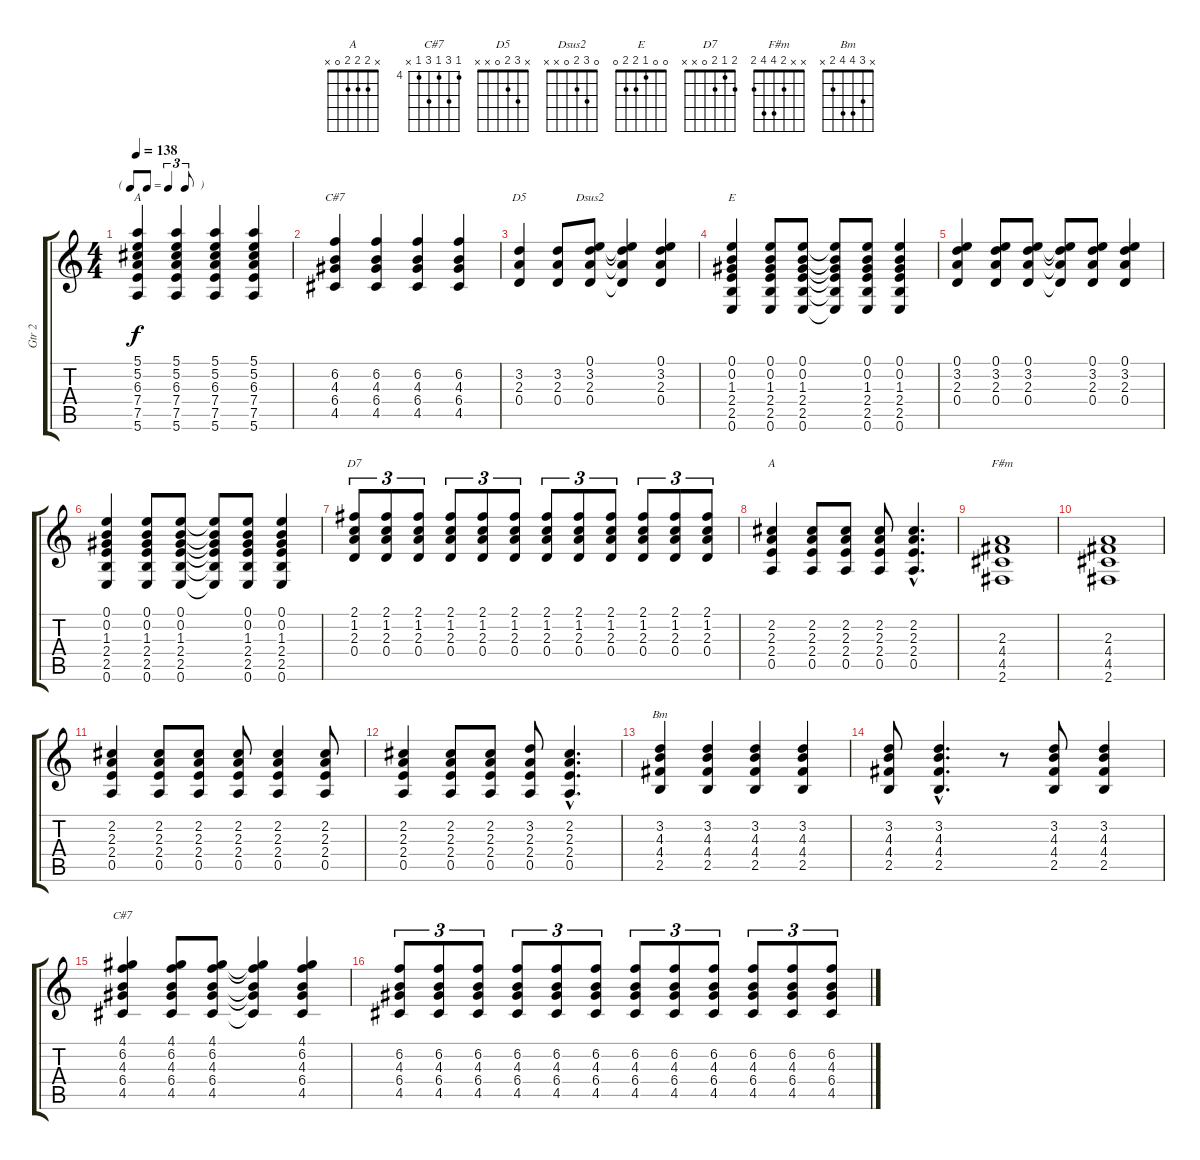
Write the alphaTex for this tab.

\track ("Gtr 2" "Gtr 2") {instrument overdrivenguitar}
\staff {score tabs}
\tuning (E4 B3 G3 D3 A2 E2) {hide}
\chord ("A" 5 5 6 7 7 5) {firstfret 5}
\chord ("C#7" x 6 4 6 4 x) {firstfret 4}
\chord ("D5" x 3 2 0 x x)
\chord ("Dsus2" 0 3 2 0 x x)
\chord ("E" 0 0 1 2 2 0)
\chord ("D7" 2 1 2 0 x x)
\chord ("A" x 2 2 2 0 x)
\chord ("F#m" x x 2 4 4 2)
\chord ("Bm" x 3 4 4 2 x)
\chord ("C#7" 4 6 4 6 4 x) {firstfret 4}
\ts (4 4)
\tf triplet8th
\tempo 138
\clef g2
\ks c
(5.1 5.2 6.3 7.4 7.5 5.6).4{ch "A" dy f} (5.1 5.2 6.3 7.4 7.5 5.6).4 (5.1 5.2 6.3 7.4 7.5 5.6).4 (5.1 5.2 6.3 7.4 7.5 5.6).4 |
(6.2 4.3 6.4 4.5).4{ch "C#7"} (6.2 4.3 6.4 4.5).4 (6.2 4.3 6.4 4.5).4 (6.2 4.3 6.4 4.5).4 |
(3.2 2.3 0.4).4{ch "D5"} (3.2 2.3 0.4).8 (0.1 3.2 2.3 0.4).8{ch "Dsus2"} (0.1{t} 3.2{t} 2.3{t} 0.4{t}).4 (0.1 3.2 2.3 0.4).4 |
(0.1 0.2 1.3 2.4 2.5 0.6).4{ch "E"} (0.1 0.2 1.3 2.4 2.5 0.6).8 (0.1 0.2 1.3 2.4 2.5 0.6).8 (0.1{t} 0.2{t} 1.3{t} 2.4{t} 2.5{t} 0.6{t}).8 (0.1 0.2 1.3 2.4 2.5 0.6).8 (0.1 0.2 1.3 2.4 2.5 0.6).4 |
(0.1 3.2 2.3 0.4).4 (0.1 3.2 2.3 0.4).8 (0.1 3.2 2.3 0.4).8 (0.1{t} 3.2{t} 2.3{t} 0.4{t}).8 (0.1 3.2 2.3 0.4).8 (0.1 3.2 2.3 0.4).4 |
(0.1 0.2 1.3 2.4 2.5 0.6).4 (0.1 0.2 1.3 2.4 2.5 0.6).8 (0.1 0.2 1.3 2.4 2.5 0.6).8 (0.1{t} 0.2{t} 1.3{t} 2.4{t} 2.5{t} 0.6{t}).8 (0.1 0.2 1.3 2.4 2.5 0.6).8 (0.1 0.2 1.3 2.4 2.5 0.6).4 |
(2.1 1.2 2.3 0.4).8{tu (3 2) ch "D7"} (2.1 1.2 2.3 0.4).8{tu (3 2)} (2.1 1.2 2.3 0.4).8{tu (3 2)} (2.1 1.2 2.3 0.4).8{tu (3 2)} (2.1 1.2 2.3 0.4).8{tu (3 2)} (2.1 1.2 2.3 0.4).8{tu (3 2)} (2.1 1.2 2.3 0.4).8{tu (3 2)} (2.1 1.2 2.3 0.4).8{tu (3 2)} (2.1 1.2 2.3 0.4).8{tu (3 2)} (2.1 1.2 2.3 0.4).8{tu (3 2)} (2.1 1.2 2.3 0.4).8{tu (3 2)} (2.1 1.2 2.3 0.4).8{tu (3 2)} |
(2.2 2.3 2.4 0.5).4{ch "A"} (2.2 2.3 2.4 0.5).8 (2.2 2.3 2.4 0.5).8 (2.2 2.3 2.4 0.5).8 (2.2{hac} 2.3{hac} 2.4{hac} 0.5{hac}).4{d} |
(2.3 4.4 4.5 2.6).1{ch "F#m"} |
(2.3 4.4 4.5 2.6).1 |
(2.2 2.3 2.4 0.5).4 (2.2 2.3 2.4 0.5).8 (2.2 2.3 2.4 0.5).8 (2.2 2.3 2.4 0.5).8 (2.2 2.3 2.4 0.5).4 (2.2 2.3 2.4 0.5).8 |
(2.2 2.3 2.4 0.5).4 (2.2 2.3 2.4 0.5).8 (2.2 2.3 2.4 0.5).8 (3.2 2.3 2.4 0.5).8 (2.2{hac} 2.3{hac} 2.4{hac} 0.5{hac}).4{d} |
(3.2 4.3 4.4 2.5).4{ch "Bm"} (3.2 4.3 4.4 2.5).4 (3.2 4.3 4.4 2.5).4 (3.2 4.3 4.4 2.5).4 |
(3.2 4.3 4.4 2.5).8 (3.2{hac} 4.3{hac} 4.4{hac} 2.5{hac}).4{d} r.8 (3.2 4.3 4.4 2.5).8 (3.2 4.3 4.4 2.5).4 |
(4.1 6.2 4.3 6.4 4.5).4{ch "C#7"} (4.1 6.2 4.3 6.4 4.5).8 (4.1 6.2 4.3 6.4 4.5).8 (4.1{t} 6.2{t} 4.3{t} 6.4{t} 4.5{t}).4 (4.1 6.2 4.3 6.4 4.5).4 |
(6.2 4.3 6.4 4.5).8{tu (3 2)} (6.2 4.3 6.4 4.5).8{tu (3 2)} (6.2 4.3 6.4 4.5).8{tu (3 2)} (6.2 4.3 6.4 4.5).8{tu (3 2)} (6.2 4.3 6.4 4.5).8{tu (3 2)} (6.2 4.3 6.4 4.5).8{tu (3 2)} (6.2 4.3 6.4 4.5).8{tu (3 2)} (6.2 4.3 6.4 4.5).8{tu (3 2)} (6.2 4.3 6.4 4.5).8{tu (3 2)} (6.2 4.3 6.4 4.5).8{tu (3 2)} (6.2 4.3 6.4 4.5).8{tu (3 2)} (6.2 4.3 6.4 4.5).8{tu (3 2)}
